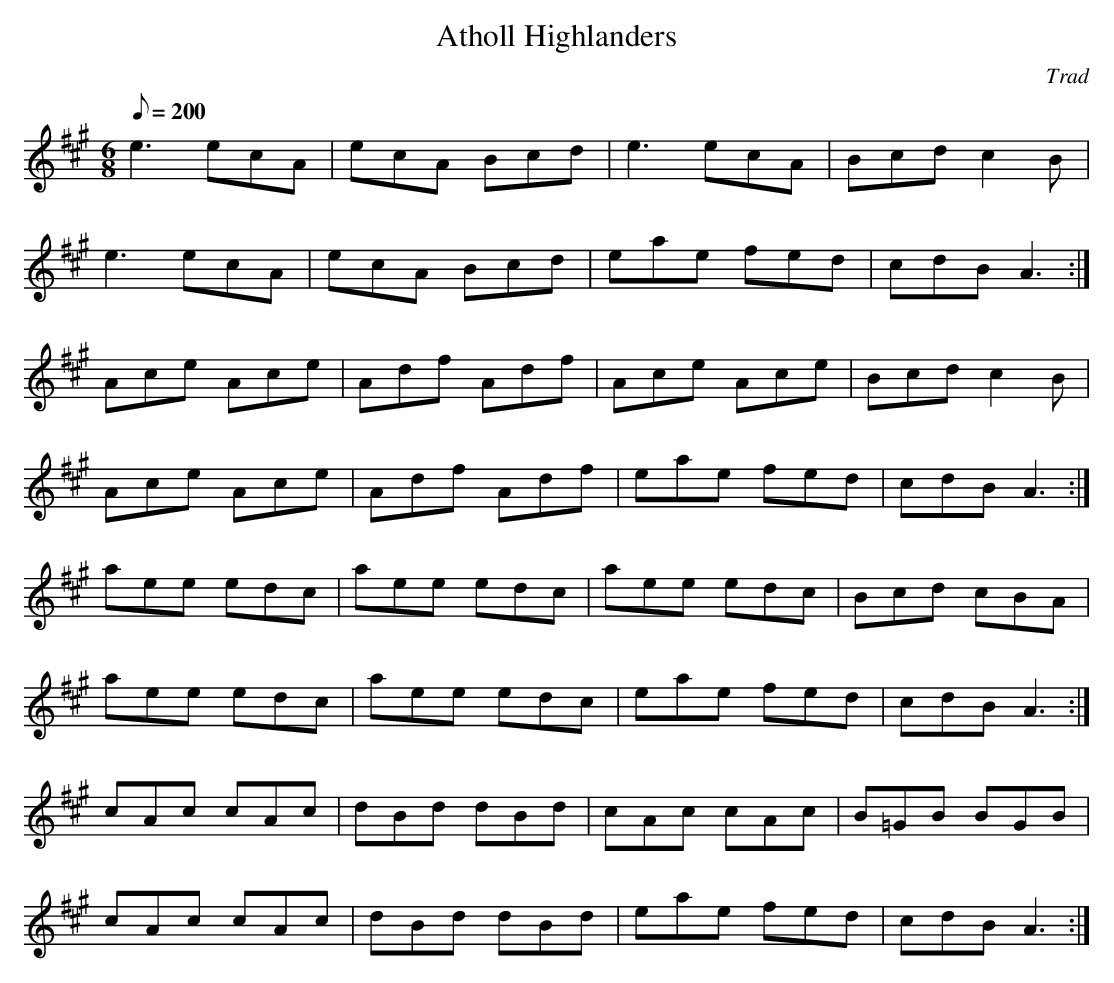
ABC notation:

X:1
T:Atholl Highlanders
M:6/8
L:1/8
Q:200
C:Trad
K:A
e3 ecA|ecA Bcd|e3 ecA|Bcd c2 B|!
e3 ecA|ecA Bcd|eae fed|cdB A3:|!
Ace Ace|Adf Adf|Ace Ace|Bcd c2 B|!
Ace Ace|Adf Adf|eae fed|cdB A3:|!
aee edc|aee edc|aee edc|Bcd cBA|!
aee edc|aee edc|eae fed|cdB A3:|!
cAc cAc|dBd dBd|cAc cAc|B=GB BGB|!
cAc cAc|dBd dBd|eae fed|cdB A3:|!
